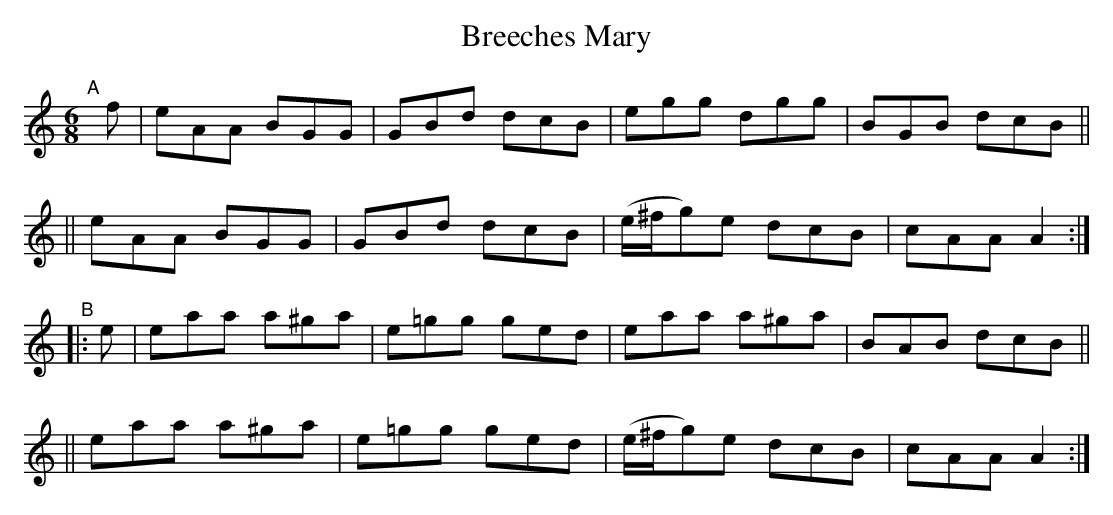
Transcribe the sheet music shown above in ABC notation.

X:1
T: Breeches Mary
M: 6/8
L: 1/8
K: Am
"^A"[|] f \
|  eAA BGG | GBd dcB | egg dgg | BGB dcB ||
|| eAA BGG | GBd dcB | (e/^f/g)e dcB | cAA A2 :|
"^B"|: e \
|  eaa a^ga | e=gg ged | eaa a^ga | BAB dcB ||
|| eaa a^ga | e=gg ged | (e/^f/g)e dcB | cAA A2 :|
